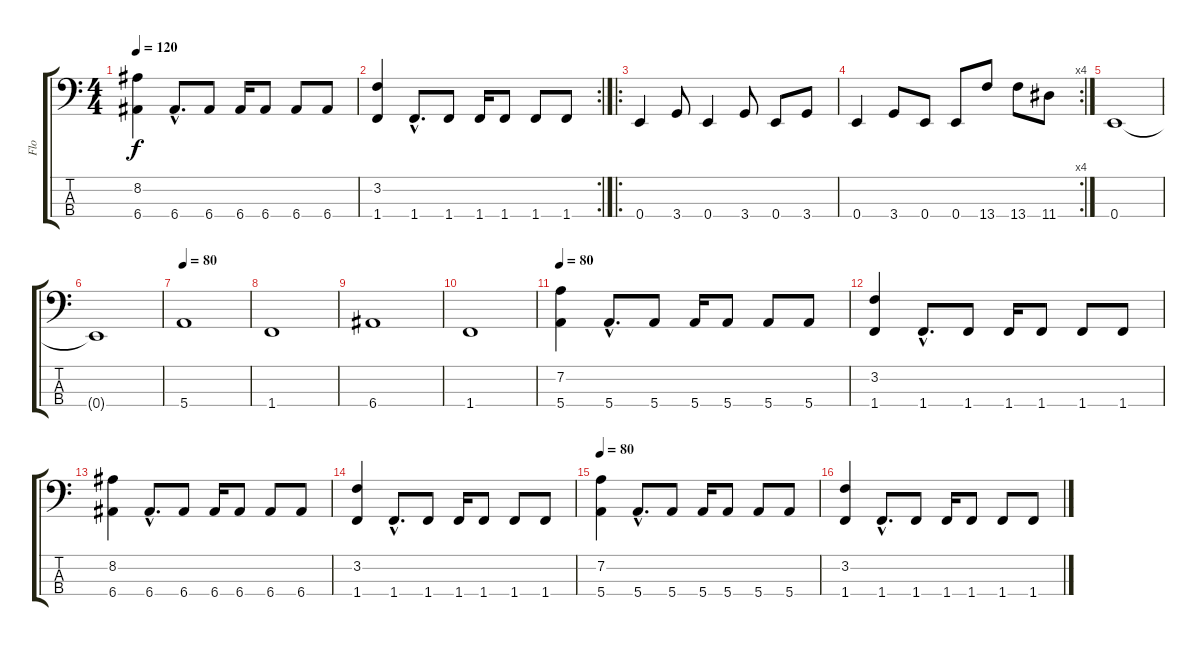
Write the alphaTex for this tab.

\track ("Flo" "Flo") {instrument synthbass2}
\staff {score tabs}
\tuning (G2 D2 A1 E1) {hide}
\ts (4 4)
\tempo 120
\clef f4
\ks c
(8.2 6.4).4{dy f} 6.4{hac}.8{d} 6.4.8 6.4.16 6.4.8 6.4.8 6.4.8 |
\rc 2
(3.2 1.4).4 1.4{hac}.8{d} 1.4.8 1.4.16 1.4.8 1.4.8 1.4.8 |
\ro
0.4.4{instrument slapbass1} 3.4.8 0.4.4 3.4.8 0.4.8 3.4.8 |
\rc 4
0.4.4 3.4.8 0.4.8 0.4.8 13.4.8 13.4.8 11.4.8 |
0.4.1 |
0.4{t}.1 |
\tempo 80
5.4.1{instrument synthbass2} |
1.4.1 |
6.4.1 |
1.4.1 |
\tempo 80
(7.2 5.4).4{volume 15 instrument synthbass2} 5.4{hac}.8{d} 5.4.8 5.4.16 5.4.8 5.4.8 5.4.8 |
(3.2 1.4).4 1.4{hac}.8{d} 1.4.8 1.4.16 1.4.8 1.4.8 1.4.8 |
(8.2 6.4).4 6.4{hac}.8{d} 6.4.8 6.4.16 6.4.8 6.4.8 6.4.8 |
(3.2 1.4).4 1.4{hac}.8{d} 1.4.8 1.4.16 1.4.8 1.4.8 1.4.8 |
\tempo 80
(7.2 5.4).4{volume 15 instrument synthbass2} 5.4{hac}.8{d} 5.4.8 5.4.16 5.4.8 5.4.8 5.4.8 |
(3.2 1.4).4 1.4{hac}.8{d} 1.4.8 1.4.16 1.4.8 1.4.8 1.4.8
